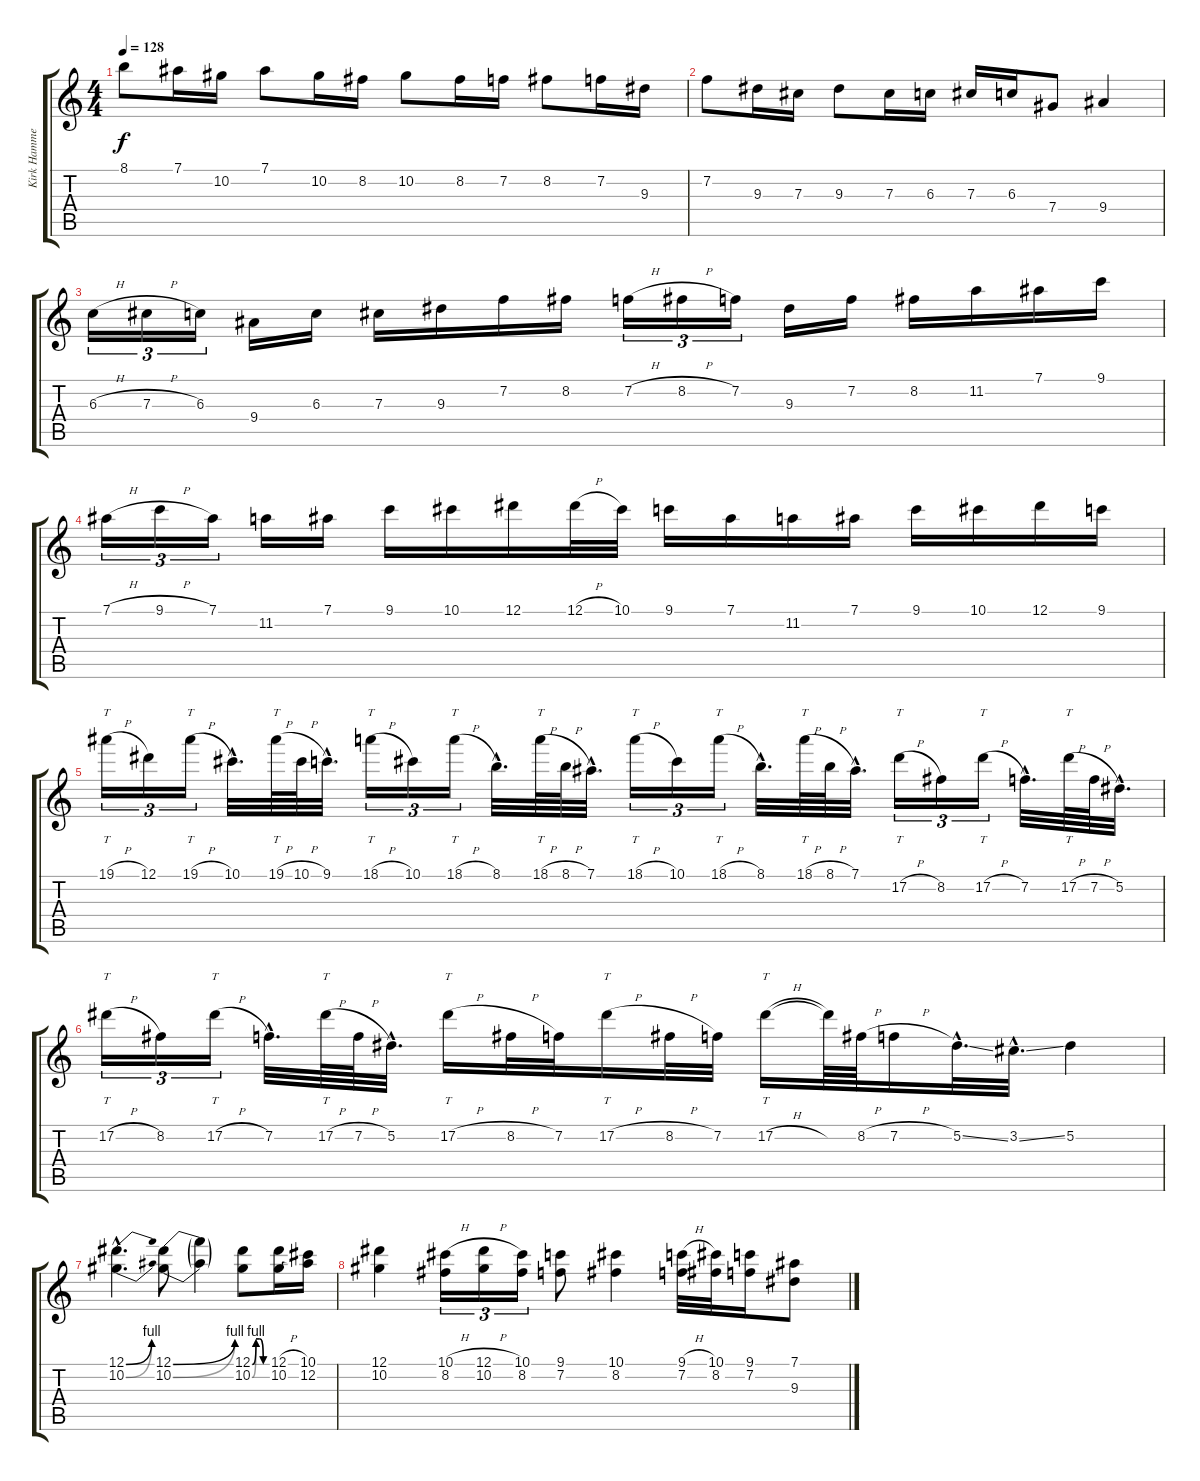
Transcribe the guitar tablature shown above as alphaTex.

\track ("Kirk Hammett (Distortion Guitar)" "Kirk Hamme") {instrument overdrivenguitar}
\staff {score tabs}
\tuning (Eb4 Bb3 Gb3 Db3 Ab2 Eb2) {hide}
\ts (4 4)
\tempo 128
\clef g2
\ks c
8.1.8{dy f} 7.1.16 10.2.16 7.1.8 10.2.16 8.2.16 10.2.8 8.2.16 7.2.16 8.2.8 7.2.16 9.3.16 |
7.2.8 9.3.16 7.3.16 9.3.8 7.3.16 6.3.16 7.3.16 6.3.16 7.4.8 9.4.4 |
6.3{h}.16{tu (3 2)} 7.3{h}.16{tu (3 2)} 6.3.16{tu (3 2)} 9.4.16 6.3.16 7.3.16 9.3.16 7.2.16 8.2.16 7.2{h}.16{tu (3 2)} 8.2{h}.16{tu (3 2)} 7.2.16{tu (3 2)} 9.3.16 7.2.16 8.2.16 11.2.16 7.1.16 9.1.16 |
7.1{h}.16{tu (3 2)} 9.1{h}.16{tu (3 2)} 7.1.16{tu (3 2)} 11.2.16 7.1.16 9.1.16 10.1.16 12.1.16 12.1{h}.32 10.1.32 9.1.16 7.1.16 11.2.16 7.1.16 9.1.16 10.1.16 12.1.16 9.1.16 |
19.1{h}.16{tt tu (3 2)} 12.1.16{tu (3 2)} 19.1{h}.16{tt tu (3 2)} 10.1{hac}.32{d} 19.1{h}.64{tt} 10.1{h}.64 9.1{hac}.32{d} 18.1{h}.16{tt tu (3 2)} 10.1.16{tu (3 2)} 18.1{h}.16{tt tu (3 2)} 8.1{hac}.32{d} 18.1{h}.64{tt} 8.1{h}.64 7.1{hac}.32{d} 18.1{h}.16{tt tu (3 2)} 10.1.16{tu (3 2)} 18.1{h}.16{tt tu (3 2)} 8.1{hac}.32{d} 18.1{h}.64{tt} 8.1{h}.64 7.1{hac}.32{d} 17.2{h}.16{tt tu (3 2)} 8.2.16{tu (3 2)} 17.2{h}.16{tt tu (3 2)} 7.2{hac}.32{d} 17.2{h}.64{tt} 7.2{h}.64 5.2{hac}.32{d} |
17.2{h}.16{tt tu (3 2)} 8.2.16{tu (3 2)} 17.2{h}.16{tt tu (3 2)} 7.2{hac}.32{d} 17.2{h}.64{tt} 7.2{h}.64 5.2{hac}.32{d} 17.2{h}.16{tt} 8.2{h}.32 7.2.32 17.2{h}.16{tt} 8.2{h}.32 7.2.32 17.2{h}.16{tt} 17.2{t}.64 8.2{h}.64 7.2{h}.16 5.2{ss hac}.32{d} 3.2{ss hac}.32{d} 5.2.4 |
(12.1{be (bend 0 0 60 4) hac} 10.2{be (bend 0 0 60 4) hac}).4{d} (12.1{be (bend 0 0 60 4)} 10.2{be (bend 0 0 60 4)}).8 (12.1{t} 10.2{t}).4 (12.1{be (custom 0 0 15 4 30 4 45 0 60 0)} 10.2{be (custom 0 0 15 4 30 4 45 0 60 0)}).8 (12.1{h} 10.2{h}).16 (10.1 12.2).16 |
(12.1 10.2).4 (10.1{h} 8.2).16{tu (3 2)} (12.1{h} 10.2).16{tu (3 2)} (10.1 8.2).16{tu (3 2)} (9.1 7.2).8 (10.1 8.2).4 (9.1{h} 7.2).32 (10.1 8.2).32 (9.1 7.2).16 (7.1 9.3).8
